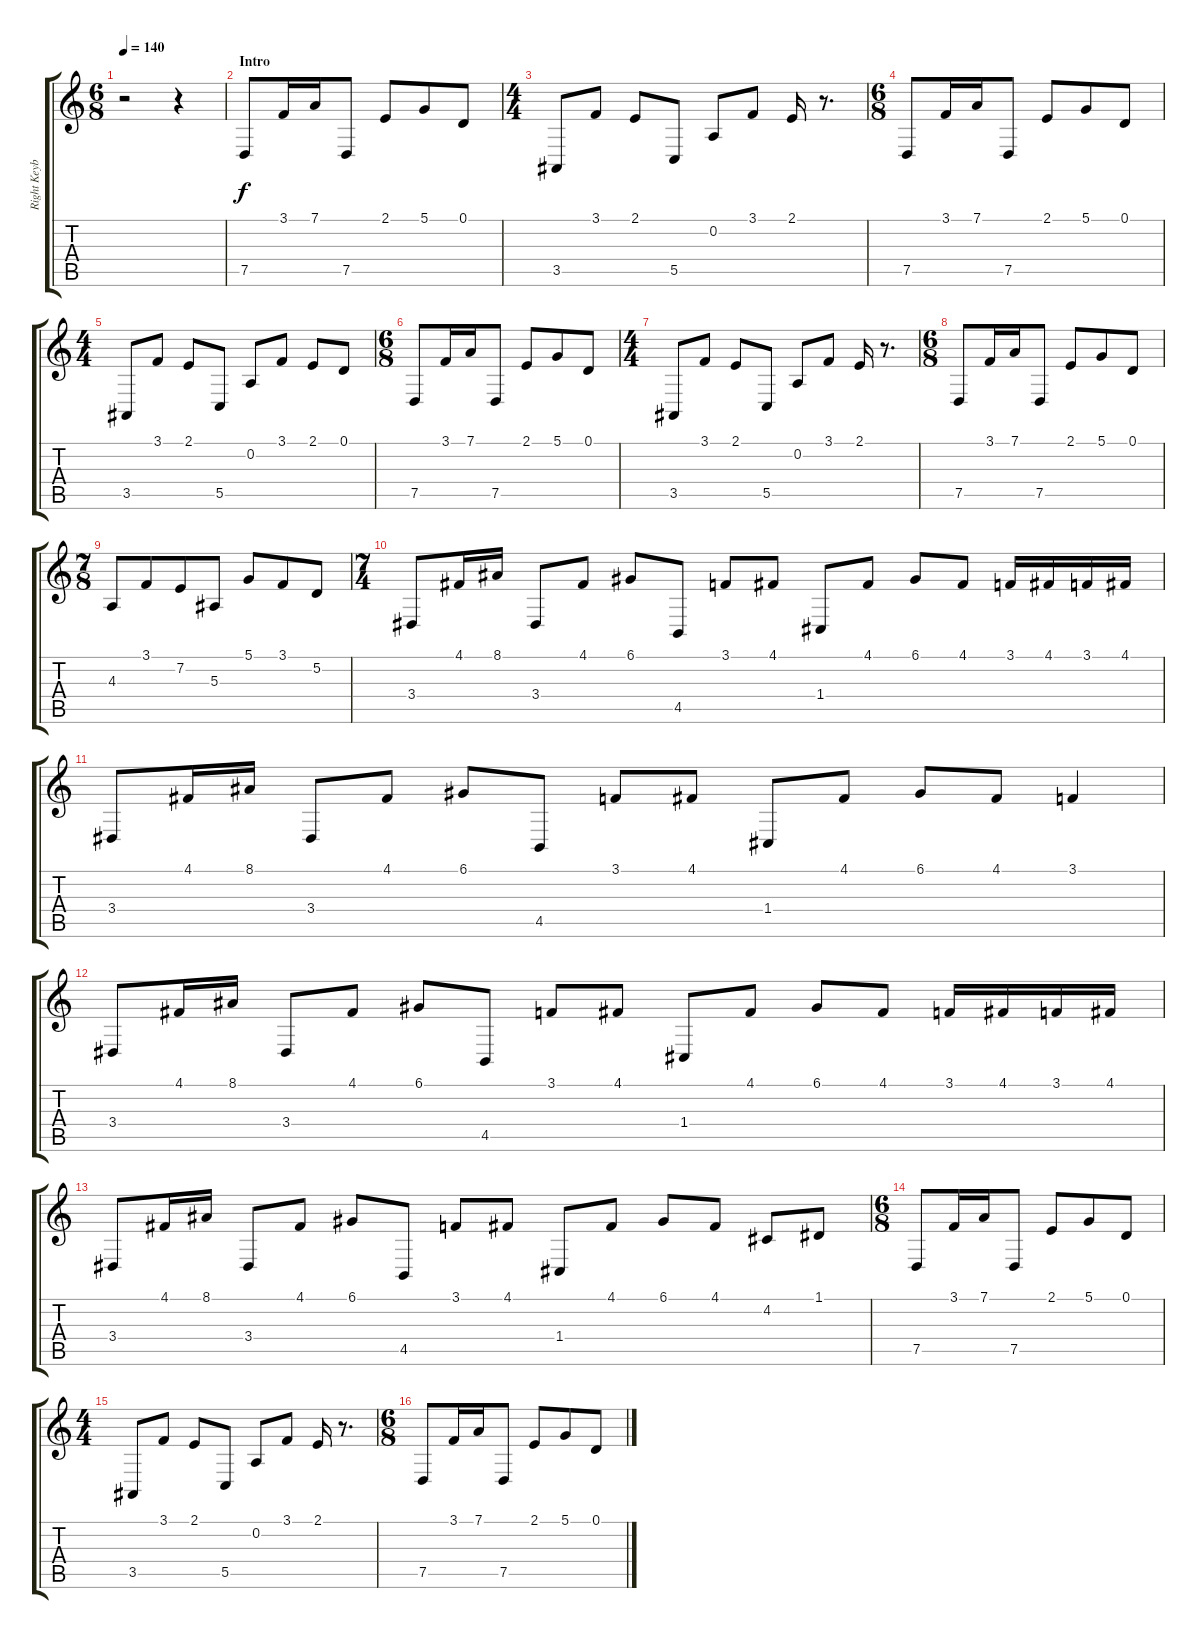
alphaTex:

\track ("Right Keybord" "Right Keyb") {instrument stringensemble1}
\staff {score tabs}
\tuning (D4 A3 F3 C3 G2 D2) {hide}
\ts (6 8)
\tempo 140
\clef g2
\ks c
r.2{dy f instrument stringensemble1} r.4 |
\section ("" "Intro")
7.5.8 3.1.16 7.1.16 7.5.8 2.1.8 5.1.8 0.1.8 |
\ts (4 4)
3.5.8 3.1.8 2.1.8 5.5.8 0.2.8 3.1.8 2.1.16 r.8{d} |
\ts (6 8)
7.5.8 3.1.16 7.1.16 7.5.8 2.1.8 5.1.8 0.1.8 |
\ts (4 4)
3.5.8 3.1.8 2.1.8 5.5.8 0.2.8 3.1.8 2.1.8 0.1.8 |
\ts (6 8)
7.5.8 3.1.16 7.1.16 7.5.8 2.1.8 5.1.8 0.1.8 |
\ts (4 4)
3.5.8 3.1.8 2.1.8 5.5.8 0.2.8 3.1.8 2.1.16 r.8{d} |
\ts (6 8)
7.5.8 3.1.16 7.1.16 7.5.8 2.1.8 5.1.8 0.1.8 |
\ts (7 8)
4.3.8 3.1.8 7.2.8 5.3.8 5.1.8 3.1.8 5.2.8 |
\ts (7 4)
3.4.8 4.1.16 8.1.16 3.4.8 4.1.8 6.1.8 4.5.8 3.1.8 4.1.8 1.4.8 4.1.8 6.1.8 4.1.8 3.1.16 4.1.16 3.1.16 4.1.16 |
3.4.8 4.1.16 8.1.16 3.4.8 4.1.8 6.1.8 4.5.8 3.1.8 4.1.8 1.4.8 4.1.8 6.1.8 4.1.8 3.1.4 |
3.4.8 4.1.16 8.1.16 3.4.8 4.1.8 6.1.8 4.5.8 3.1.8 4.1.8 1.4.8 4.1.8 6.1.8 4.1.8 3.1.16 4.1.16 3.1.16 4.1.16 |
3.4.8 4.1.16 8.1.16 3.4.8 4.1.8 6.1.8 4.5.8 3.1.8 4.1.8 1.4.8 4.1.8 6.1.8 4.1.8 4.2.8 1.1.8 |
\ts (6 8)
7.5.8 3.1.16 7.1.16 7.5.8 2.1.8 5.1.8 0.1.8 |
\ts (4 4)
3.5.8 3.1.8 2.1.8 5.5.8 0.2.8 3.1.8 2.1.16 r.8{d} |
\ts (6 8)
7.5.8 3.1.16 7.1.16 7.5.8 2.1.8 5.1.8 0.1.8
